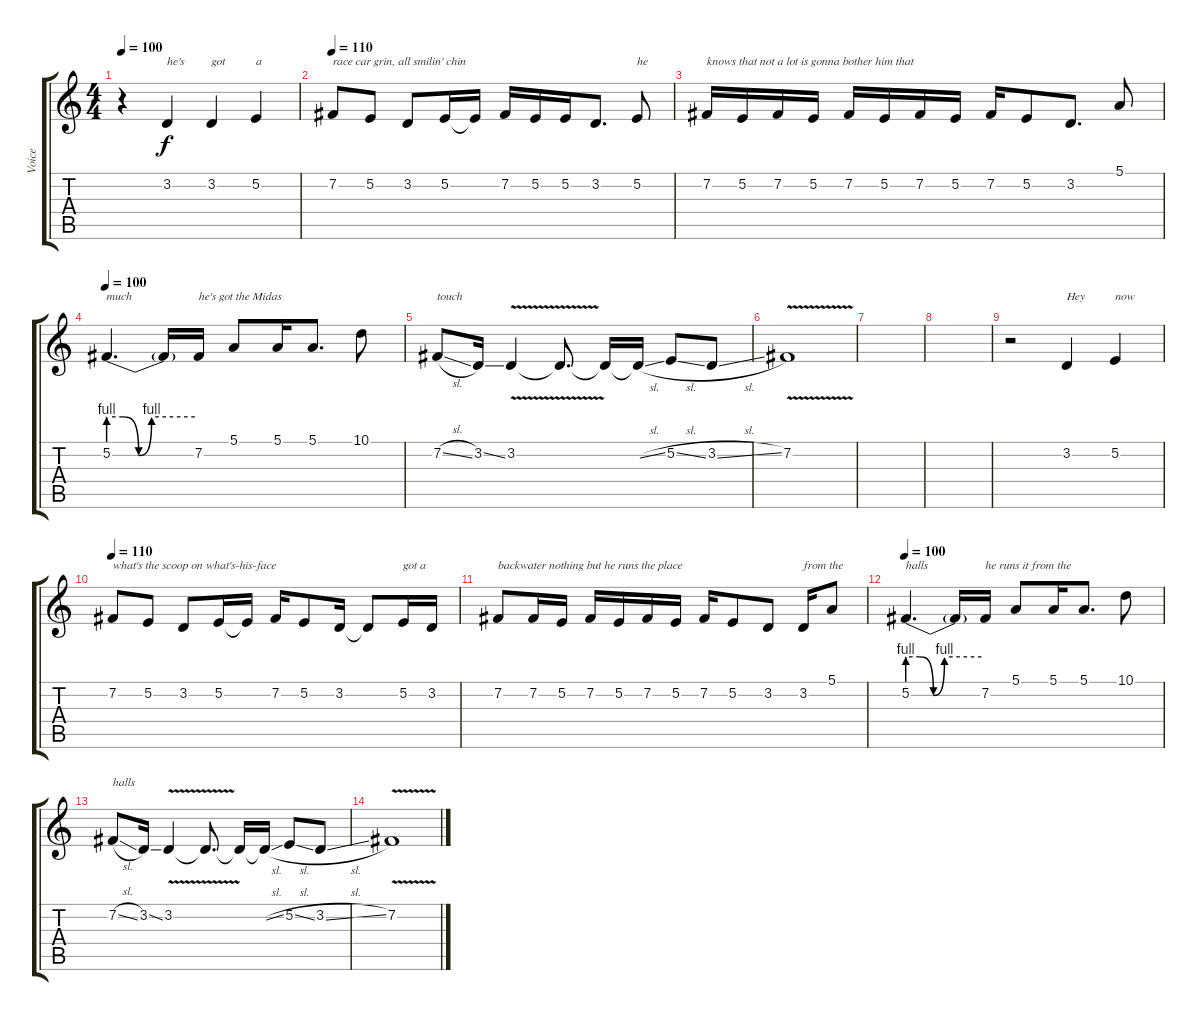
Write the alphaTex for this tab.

\track ("Voice" "Voice") {instrument trombone}
\staff {score tabs}
\tuning (E4 B3 G3 D3 A2 E2) {hide}
\ts (4 4)
\tempo 100
\clef g2
\ks c
r.4{dy f} 3.2.4{txt "he's"} 3.2.4{txt "got"} 5.2.4{txt "a"} |
\tempo 110
7.2.8{txt "race car grin, all smilin' chin"} 5.2.8 3.2.8 5.2.16 5.2{t}.16 7.2.16 5.2.16 5.2.16 3.2.8{d} 5.2.8{txt "he"} |
7.2.16{txt "knows that not a lot is gonna bother him that"} 5.2.16 7.2.16 5.2.16 7.2.16 5.2.16 7.2.16 5.2.16 7.2.16 5.2.8 3.2.8{d} 5.1.8 |
\tempo 100
5.2{be (custom 0 4 10 4 21 0 30 4 60 4)}.4{d txt "much"} 5.2{t}.16 7.2.16{txt "he's got the Midas"} 5.1.8 5.1.16 5.1.8{d} 10.1.8 |
7.2{sl}.8{txt "touch"} 3.2{ss}.16 3.2{v}.4 3.2{t}.8{d} 3.2{t}.16 3.2{sl t}.16 5.2{sl}.8 3.2{sl}.8 |
7.2{v}.1{volume 0} |
|
|
r.2 3.2.4{txt "Hey"} 5.2.4{txt "now"} |
\tempo 110
7.2.8{txt "what's the scoop on what's-his-face"} 5.2.8 3.2.8 5.2.16 5.2{t}.16 7.2.16 5.2.8 3.2.16 3.2{t}.8 5.2.16{txt "got a"} 3.2.16 |
7.2.8{txt "backwater nothing but he runs the place"} 7.2.16 5.2.16 7.2.16 5.2.16 7.2.16 5.2.16 7.2.16 5.2.8 3.2.8 3.2.16{txt "from the"} 5.1.8 |
\tempo 100
5.2{be (custom 0 4 10 4 21 0 30 4 60 4)}.4{d txt "halls"} 5.2{t}.16 7.2.16{txt "he runs it from the"} 5.1.8 5.1.16 5.1.8{d} 10.1.8 |
7.2{sl}.8{txt "halls"} 3.2{ss}.16 3.2{v}.4 3.2{t}.8{d} 3.2{t}.16 3.2{sl t}.16 5.2{sl}.8 3.2{sl}.8 |
7.2{v}.1{volume 0}
